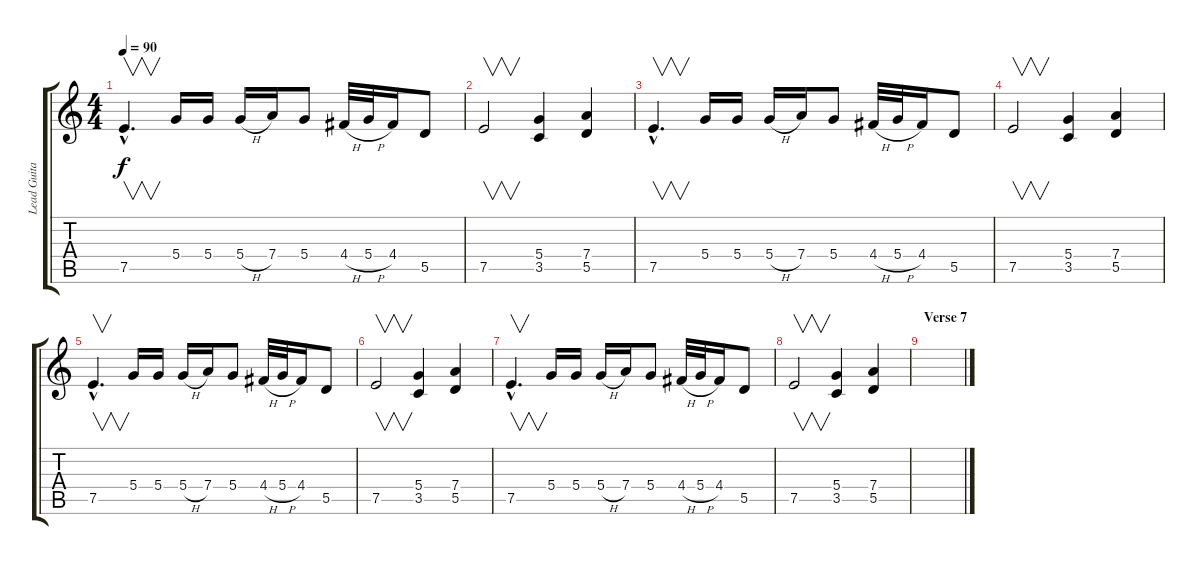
\track ("Lead Guitar" "Lead Guita") {instrument overdrivenguitar}
\staff {score tabs}
\tuning (E4 B3 G3 D3 A2 E2) {hide}
\ts (4 4)
\tempo 90
\clef g2
\ks c
7.5{hac}.4{v d dy f} 5.4.16 5.4.16 5.4{h}.16 7.4.16 5.4.8 4.4{h}.32 5.4{h}.32 4.4.16 5.5.8 |
7.5.2{v} (5.4 3.5).4 (7.4 5.5).4 |
7.5{hac}.4{v d} 5.4.16 5.4.16 5.4{h}.16 7.4.16 5.4.8 4.4{h}.32 5.4{h}.32 4.4.16 5.5.8 |
7.5.2{v} (5.4 3.5).4 (7.4 5.5).4 |
7.5{hac}.4{v d} 5.4.16 5.4.16 5.4{h}.16 7.4.16 5.4.8 4.4{h}.32 5.4{h}.32 4.4.16 5.5.8 |
7.5.2{v} (5.4 3.5).4 (7.4 5.5).4 |
7.5{hac}.4{v d} 5.4.16 5.4.16 5.4{h}.16 7.4.16 5.4.8 4.4{h}.32 5.4{h}.32 4.4.16 5.5.8 |
7.5.2{v} (5.4 3.5).4 (7.4 5.5).4 |
\section ("" "Verse 7")
